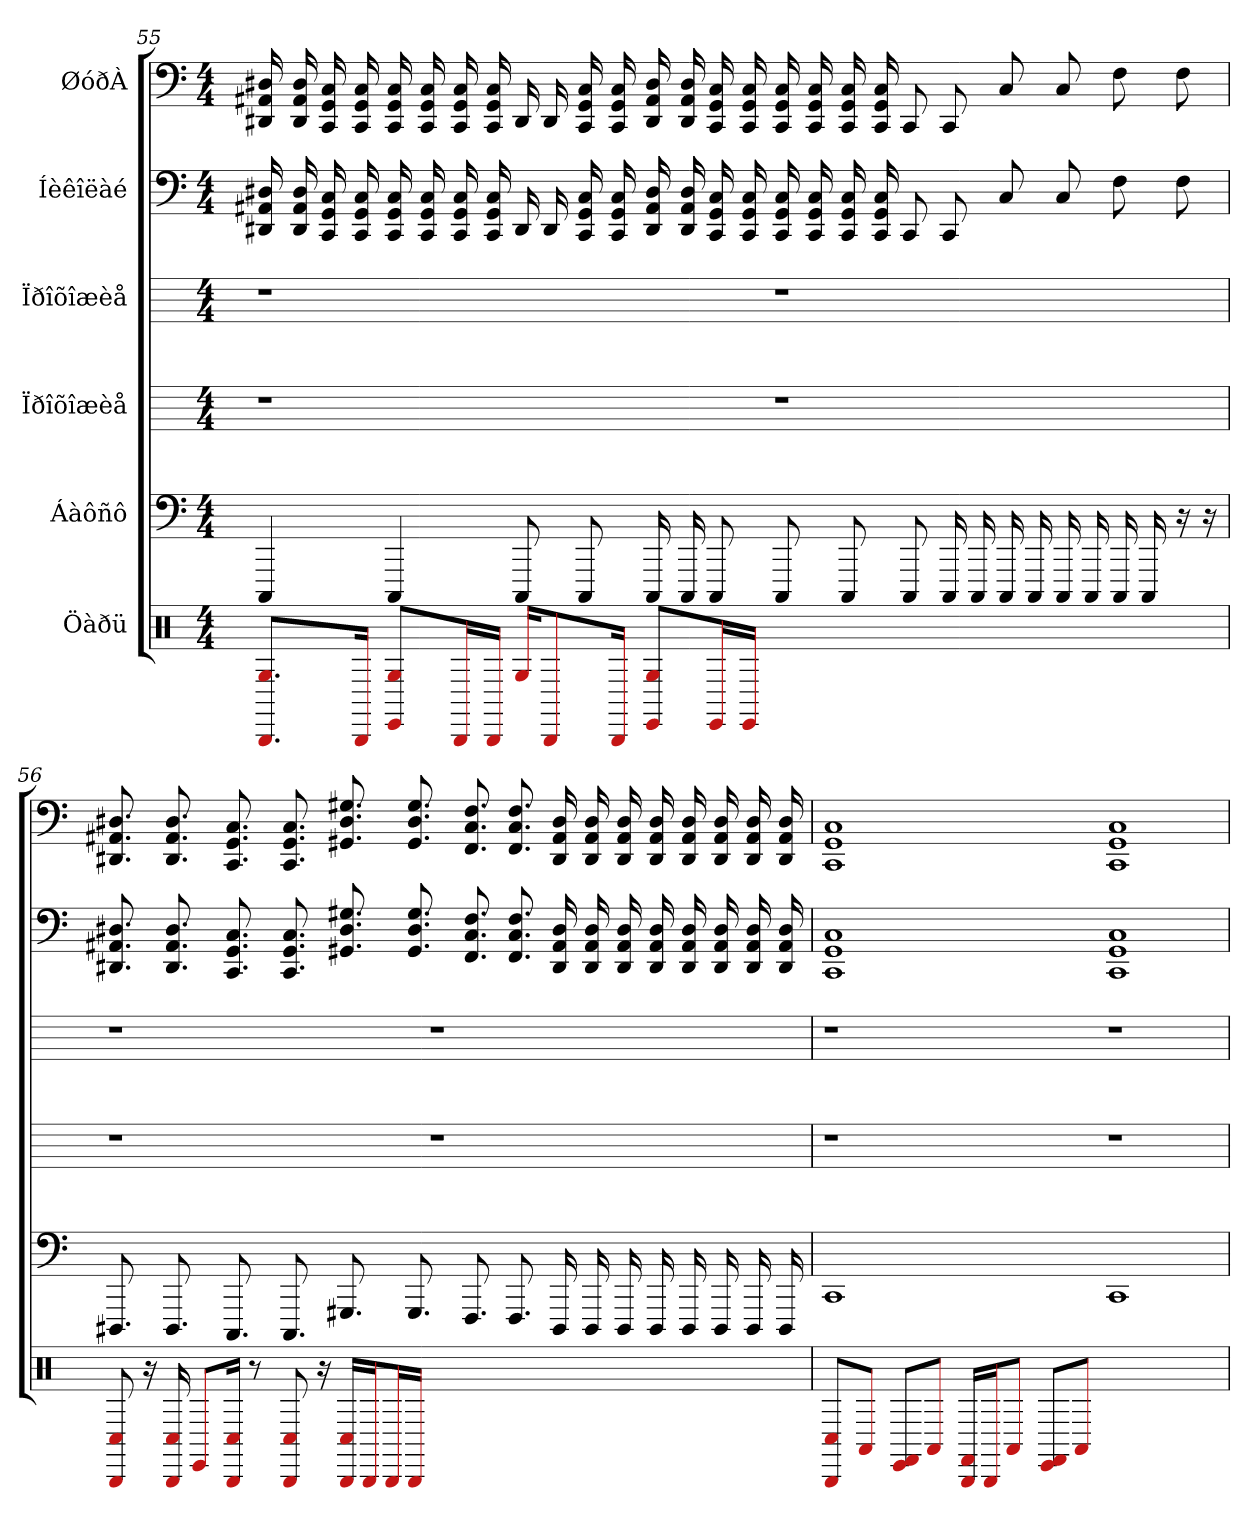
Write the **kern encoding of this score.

**kern	**kern	**kern	**kern	**kern	**kern
*part6	*part5	*part4	*part3	*part2	*part1
*staff6	*staff5	*staff4	*staff3	*staff2	*staff1
*I"Öàðü	*I"Áàôñô	*I"Ïðîõîæèå	*I"Ïðîõîæèå	*I"Íèêîëàé	*I"ØóðÀ
*clefX	*	*	*	*	*
*k[]	*k[]	*k[]	*k[]	*k[]	*k[]
*M4/4	*M4/4	*M4/4	*M4/4	*M4/4	*M4/4
=55	=55	=55	=55	=55	=55
8.BBB/ 8.G/L	4CCC	1r	1r	16D# 16AA# 16DD#	16D# 16AA# 16DD#
.	.	.	.	16D# 16AA# 16DD#	16D# 16AA# 16DD#
.	.	.	.	16C 16GG 16CC	16C 16GG 16CC
16BBB/Jk	.	.	.	16C 16GG 16CC	16C 16GG 16CC
8EE/ 8G/L	4CCC	.	.	16C 16GG 16CC	16C 16GG 16CC
.	.	.	.	16C 16GG 16CC	16C 16GG 16CC
16BBB/L	.	.	.	16C 16GG 16CC	16C 16GG 16CC
16BBB/JJ	.	.	.	16C 16GG 16CC	16C 16GG 16CC
16G/KL	8CCC	.	.	16DD#	16DD#
8BBB/	.	.	.	16DD#	16DD#
.	8CCC	.	.	16C 16GG 16CC	16C 16GG 16CC
16BBB/Jk	.	.	.	16C 16GG 16CC	16C 16GG 16CC
8EE/ 8G/L	16CCC	.	.	16D# 16AA# 16DD#	16D# 16AA# 16DD#
.	16CCC	.	.	16D# 16AA# 16DD#	16D# 16AA# 16DD#
16EE/L	8CCC	.	.	16C 16GG 16CC	16C 16GG 16CC
16EE/JJ	.	.	.	16C 16GG 16CC	16C 16GG 16CC
1ryy	8CCC	1r	1r	16C 16GG 16CC	16C 16GG 16CC
.	.	.	.	16C 16GG 16CC	16C 16GG 16CC
.	8CCC	.	.	16C 16GG 16CC	16C 16GG 16CC
.	.	.	.	16C 16GG 16CC	16C 16GG 16CC
.	8CCC	.	.	8CC	8CC
.	16CCC	.	.	8CC	8CC
.	16CCC	.	.	.	.
.	16CCC	.	.	8C	8C
.	16CCC	.	.	.	.
.	16CCC	.	.	8C	8C
.	16CCC	.	.	.	.
.	16CCC	.	.	8F	8F
.	16CCC	.	.	.	.
.	16r	.	.	8F	8F
.	16r	.	.	.	.
=56	=56	=56	=56	=56	=56
8BBB 8C#	8.DDD#	1r	1r	8.D# 8.AA# 8.DD#	8.D# 8.AA# 8.DD#
16r	.	.	.	.	.
16BBB 16C#	8.DDD#	.	.	8.D# 8.AA# 8.DD#	8.D# 8.AA# 8.DD#
8EE/L	.	.	.	.	.
16BBB/ 16C#/Jk	8.CCC	.	.	8.C 8.GG 8.CC	8.C 8.GG 8.CC
8r	.	.	.	.	.
8BBB 8C#	8.CCC	.	.	8.C 8.GG 8.CC	8.C 8.GG 8.CC
16r	.	.	.	.	.
16BBB/ 16C#/LL	8.GGG#	.	.	8.G# 8.D# 8.GG#	8.G# 8.D# 8.GG#
16BBB/J	.	.	.	.	.
16BBB/L	.	.	.	.	.
16BBB/JJ	8.GGG#	.	.	8.G# 8.D# 8.GG#	8.G# 8.D# 8.GG#
1ryy	.	1r	1r	.	.
.	8.FFF	.	.	8.F 8.C 8.FF	8.F 8.C 8.FF
.	8.FFF	.	.	8.F 8.C 8.FF	8.F 8.C 8.FF
.	16DDD#	.	.	16D# 16AA# 16DD#	16D# 16AA# 16DD#
.	16DDD#	.	.	16D# 16AA# 16DD#	16D# 16AA# 16DD#
.	16DDD#	.	.	16D# 16AA# 16DD#	16D# 16AA# 16DD#
.	16DDD#	.	.	16D# 16AA# 16DD#	16D# 16AA# 16DD#
.	16DDD#	.	.	16D# 16AA# 16DD#	16D# 16AA# 16DD#
.	16DDD#	.	.	16D# 16AA# 16DD#	16D# 16AA# 16DD#
.	16DDD#	.	.	16D# 16AA# 16DD#	16D# 16AA# 16DD#
.	16DDD#	.	.	16D# 16AA# 16DD#	16D# 16AA# 16DD#
=57	=57	=57	=57	=57	=57
8C#/ 8BBB/L	1CC	1r	1r	1C 1GG 1CC	1C 1GG 1CC
8AA#/J	.	.	.	.	.
8EE/ 8FF#/L	.	.	.	.	.
8AA#/J	.	.	.	.	.
16BBB/ 16FF#/LL	.	.	.	.	.
16BBB/J	.	.	.	.	.
8AA#/J	.	.	.	.	.
8EE/ 8FF#/L	.	.	.	.	.
8AA#/J	.	.	.	.	.
1ryy	1CC	1r	1r	1C 1GG 1CC	1C 1GG 1CC
=	=	=	=	=	=
*-	*-	*-	*-	*-	*-
